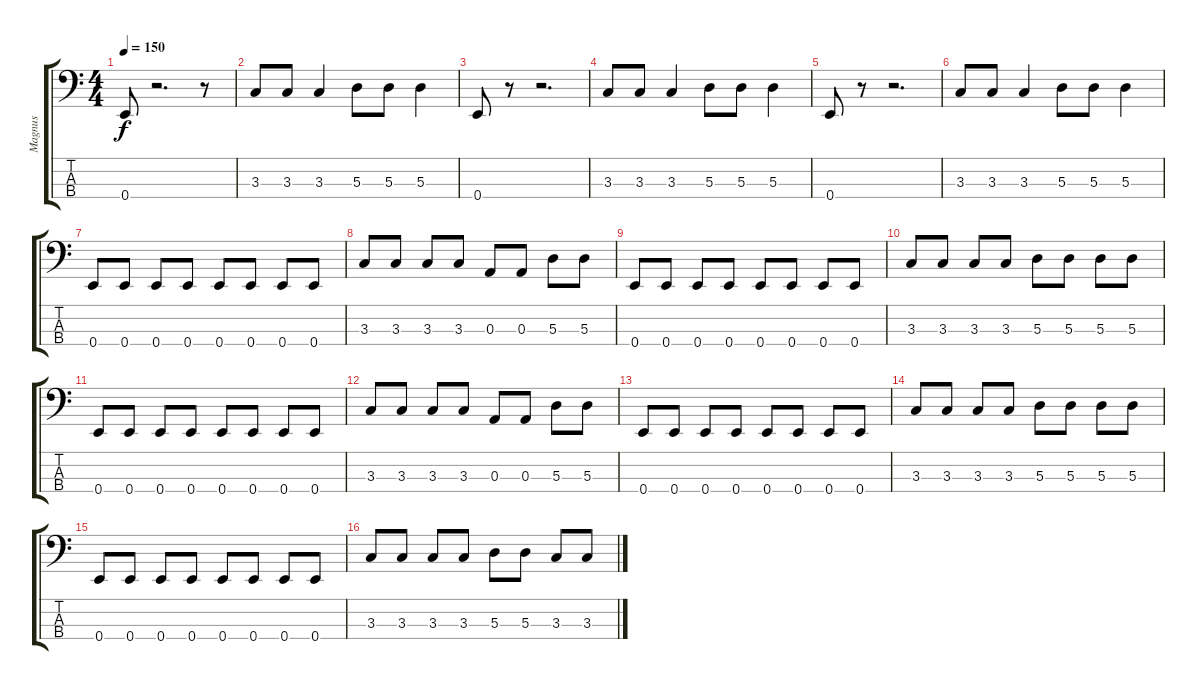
\track ("Magnus" "Magnus") {instrument electricbasspick}
\staff {score tabs}
\tuning (G2 D2 A1 E1) {hide}
\ts (4 4)
\tempo 150
\clef f4
\ks c
0.4.8{dy f instrument electricbasspick} r.2{d} r.8 |
3.3.8 3.3.8 3.3.4 5.3.8 5.3.8 5.3.4 |
0.4.8 r.8 r.2{d} |
3.3.8 3.3.8 3.3.4 5.3.8 5.3.8 5.3.4 |
0.4.8 r.8 r.2{d} |
3.3.8 3.3.8 3.3.4 5.3.8 5.3.8 5.3.4 |
0.4.8 0.4.8 0.4.8 0.4.8 0.4.8 0.4.8 0.4.8 0.4.8 |
3.3.8 3.3.8 3.3.8 3.3.8 0.3.8 0.3.8 5.3.8 5.3.8 |
0.4.8 0.4.8 0.4.8 0.4.8 0.4.8 0.4.8 0.4.8 0.4.8 |
3.3.8 3.3.8 3.3.8 3.3.8 5.3.8 5.3.8 5.3.8 5.3.8 |
0.4.8 0.4.8 0.4.8 0.4.8 0.4.8 0.4.8 0.4.8 0.4.8 |
3.3.8 3.3.8 3.3.8 3.3.8 0.3.8 0.3.8 5.3.8 5.3.8 |
0.4.8 0.4.8 0.4.8 0.4.8 0.4.8 0.4.8 0.4.8 0.4.8 |
3.3.8 3.3.8 3.3.8 3.3.8 5.3.8 5.3.8 5.3.8 5.3.8 |
0.4.8 0.4.8 0.4.8 0.4.8 0.4.8 0.4.8 0.4.8 0.4.8 |
3.3.8 3.3.8 3.3.8 3.3.8 5.3.8 5.3.8 3.3.8 3.3.8
